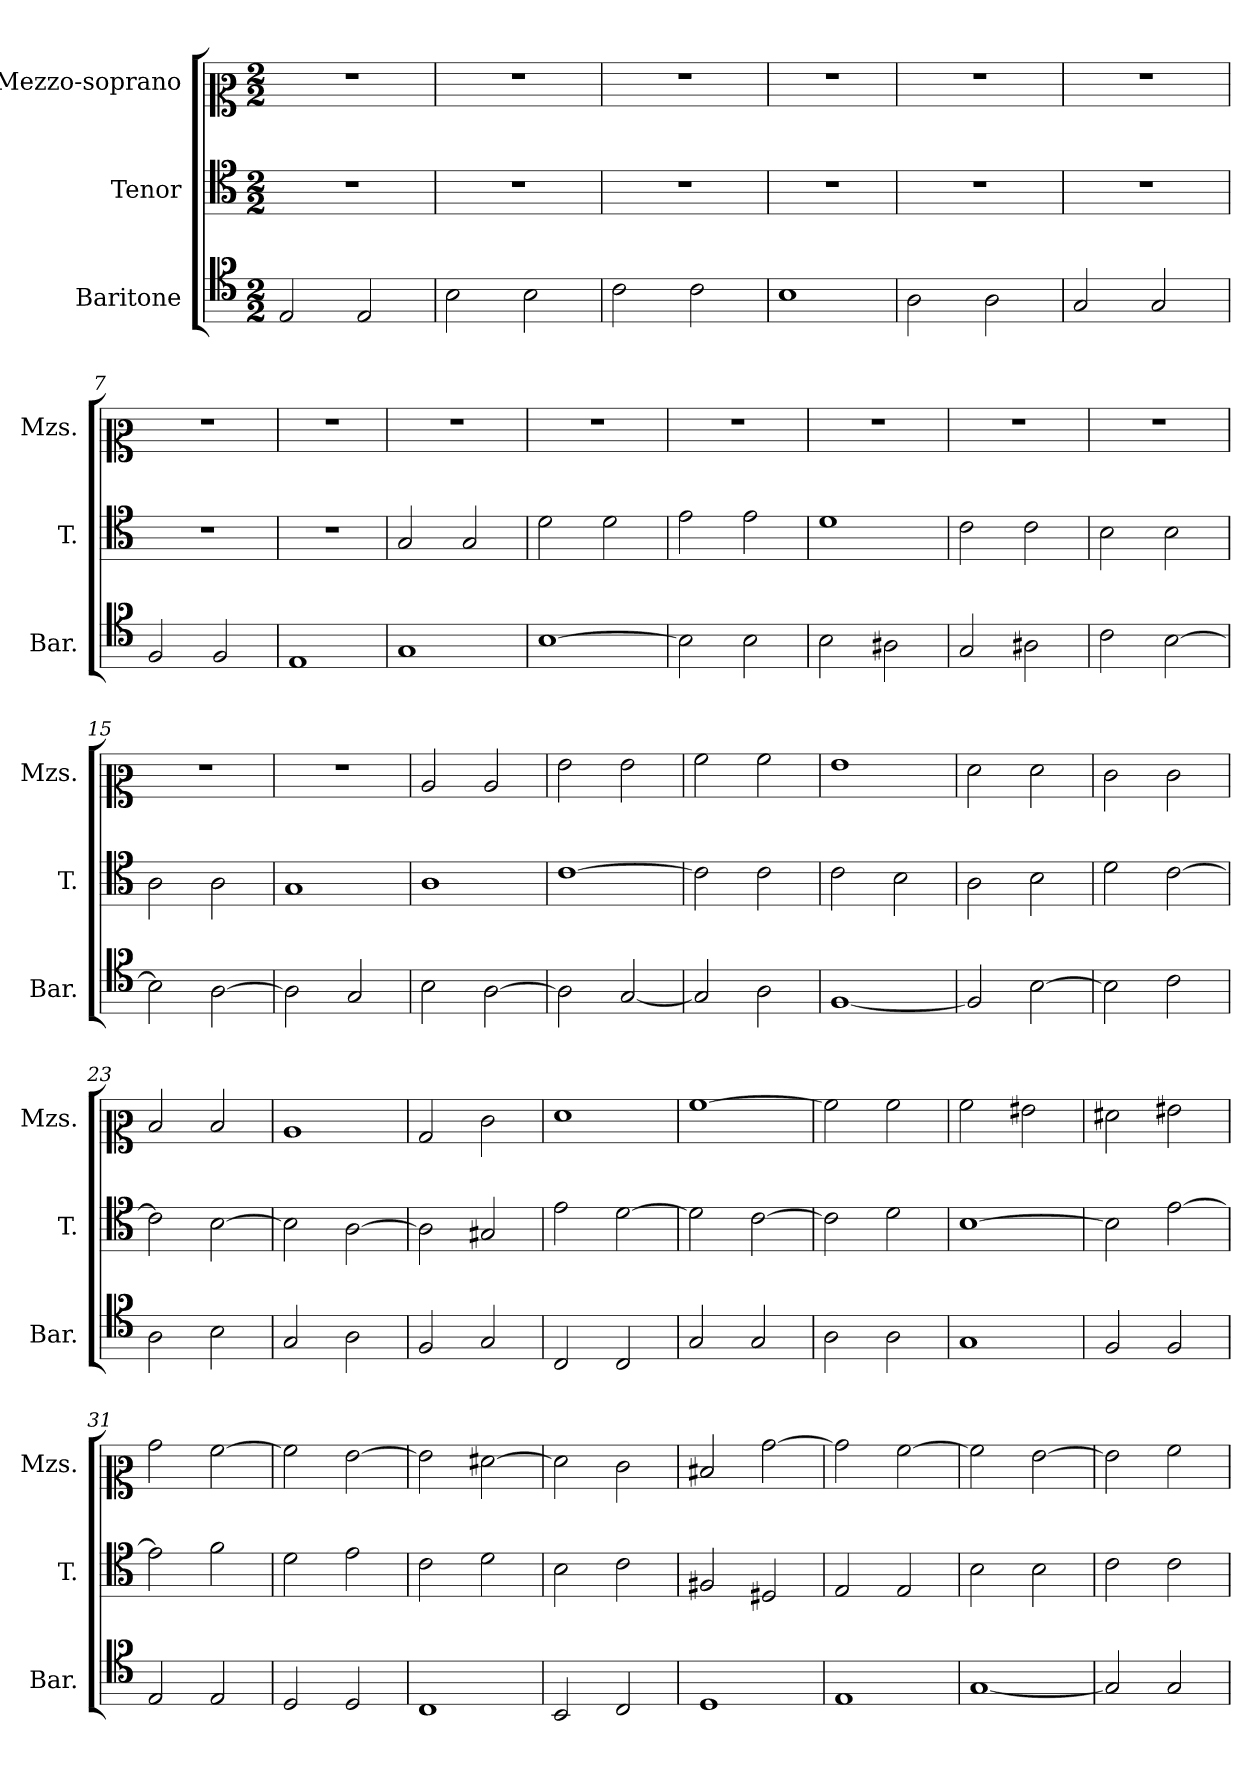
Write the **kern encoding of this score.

**kern	**kern	**kern
*part3	*part2	*part1
*staff3	*staff2	*staff1
*I"Baritone	*I"Tenor	*I"Mezzo-soprano
*I'Bar.	*I'T.	*I'Mzs.
*clefC5	*clefC4	*clefC2
*k[]	*k[]	*k[]
*M2/2	*M2/2	*M2/2
=1	=1	=1
2C/	1r	1r
2C/	.	.
=2	=2	=2
2G\	1r	1r
2G\	.	.
=3	=3	=3
2A\	1r	1r
2A\	.	.
=4	=4	=4
1G	1r	1r
=5	=5	=5
2F\	1r	1r
2F\	.	.
=6	=6	=6
2E/	1r	1r
2E/	.	.
=7	=7	=7
2D/	1r	1r
2D/	.	.
=8	=8	=8
1C	1r	1r
=9	=9	=9
1E	2G/	1r
.	2G/	.
=10	=10	=10
[1G	2d\	1r
.	2d\	.
=11	=11	=11
2G\]	2e\	1r
2G\	2e\	.
=12	=12	=12
2G\	1d	1r
2F#X\	.	.
=13	=13	=13
2E/	2c\	1r
2F#X\	2c\	.
=14	=14	=14
2A\	2B\	1r
[2G\	2B\	.
=15	=15	=15
2G\]	2A\	1r
[2F\	2A\	.
=16	=16	=16
2F\]	1G	1r
2E/	.	.
=17	=17	=17
2G\	1A	2c/
[2F\	.	2c/
=18	=18	=18
2F\]	[1c	2g\
[2E/	.	2g\
=19	=19	=19
2E/]	2c\]	2a\
2F\	2c\	2a\
=20	=20	=20
[1D	2c\	1g
.	2B\	.
=21	=21	=21
2D/]	2A\	2f\
[2G\	2B\	2f\
=22	=22	=22
2G\]	2d\	2e\
2A\	[2c\	2e\
=23	=23	=23
2F\	2c\]	2d/
2G\	[2B\	2d/
=24	=24	=24
2E/	2B\]	1c
2F\	[2A\	.
=25	=25	=25
2D/	2A\]	2B/
2E/	2G#X/	2e\
=26	=26	=26
2AA/	2e\	1f
2AA/	[2d\	.
=27	=27	=27
2E/	2d\]	[1a
2E/	[2c\	.
=28	=28	=28
2F\	2c\]	2a\]
2F\	2d\	2a\
=29	=29	=29
1E	[1B	2a\
.	.	2g#X\
=30	=30	=30
2D/	2B\]	2f#X\
2D/	[2e\	2g#X\
=31	=31	=31
2C/	2e\]	2b\
2C/	2f\	[2a\
=32	=32	=32
2BB/	2d\	2a\]
2BB/	2e\	[2g\
=33	=33	=33
1AA	2c\	2g\]
.	2d\	[2f#X\
=34	=34	=34
2GG/	2B\	2f#\]
2AA/	2c\	2e\
=35	=35	=35
1BB	2F#X/	2d#X/
.	2D#X/	[2b\
=36	=36	=36
1C	2E/	2b\]
.	2E/	[2a\
=37	=37	=37
[1E	2B\	2a\]
.	2B\	[2g\
=38	=38	=38
2E/]	2c\	2g\]
2E/	2c\	2a\
=	=	=
*-	*-	*-
